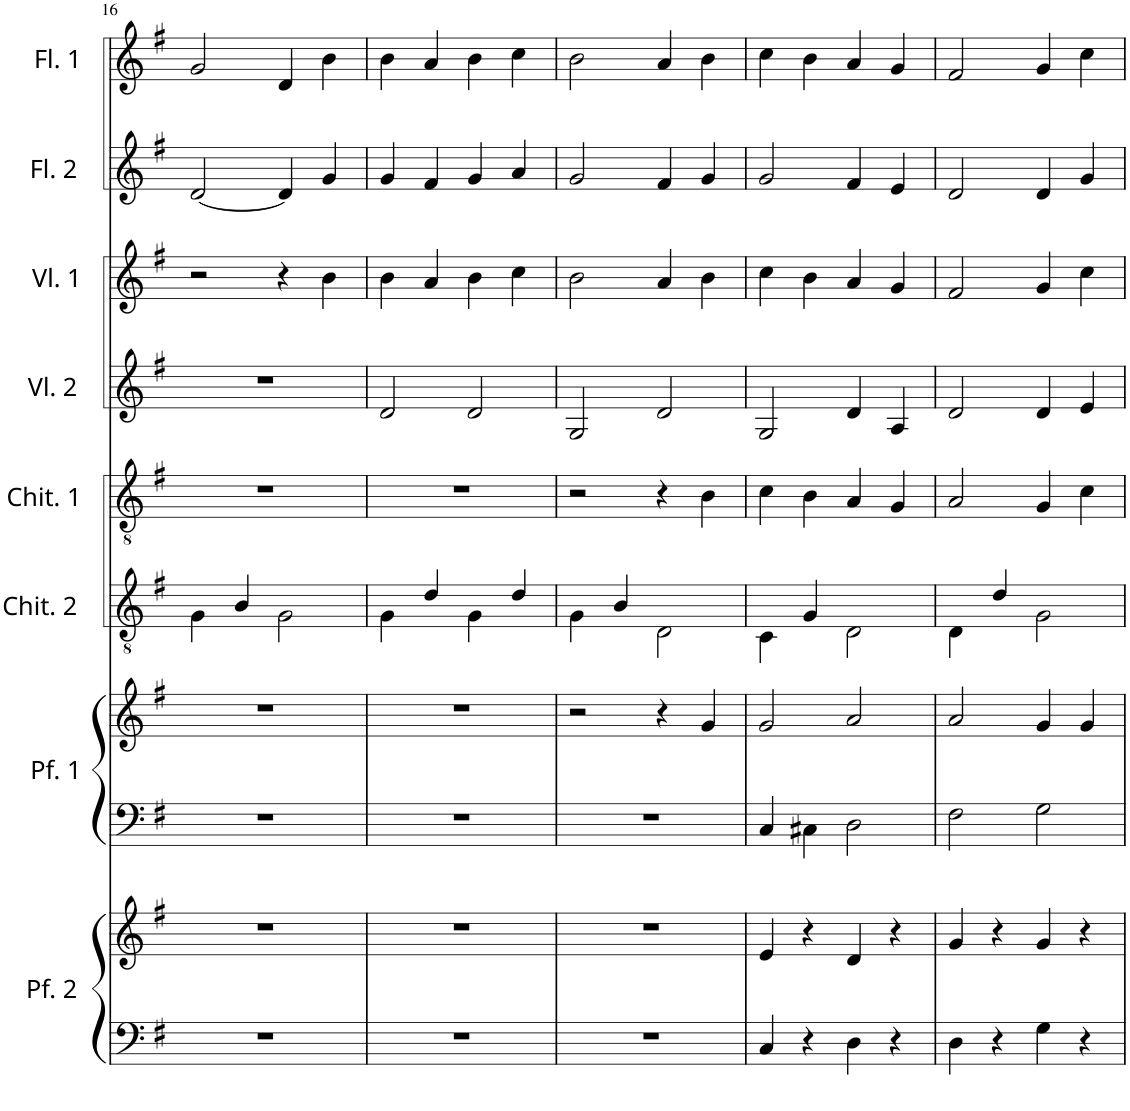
**kern	**kern	**kern	**kern	**kern	**kern	**kern	**kern	**kern	**kern
*part8	*part8	*part7	*part7	*part6	*part5	*part4	*part3	*part2	*part1
*staff10	*staff9	*staff8	*staff7	*staff6	*staff5	*staff4	*staff3	*staff2	*staff1
*I"Pianoforte 2	*	*I"Pianoforte 1	*	*I"Chitarra 2	*I"Chitarra 1	*I"Violino 2	*I"Violino 1	*I"Flauto 2	*I"Flauto 1
*I'Pf. 2	*	*I'Pf. 1	*	*I'Chit. 2	*I'Chit. 1	*I'Vl. 2	*I'Vl. 1	*I'Fl. 2	*I'Fl. 1
!!LO:PB:g=z
*clefF4	*clefG2	*clefF4	*clefG2	*clefGv2	*clefGv2	*clefG2	*clefG2	*clefG2	*clefG2
*k[f#]	*k[f#]	*k[f#]	*k[f#]	*k[f#]	*k[f#]	*k[f#]	*k[f#]	*k[f#]	*k[f#]
*M4/4	*M4/4	*M4/4	*M4/4	*M4/4	*M4/4	*M4/4	*M4/4	*M4/4	*M4/4
=16	=16	=16	=16	=16	=16	=16	=16	=16	=16
1r	1r	1r	1r	4G\	1r	1r	2r	[2d/	2g/
.	.	.	.	4B/	.	.	.	.	.
.	.	.	.	2G\	.	.	4r	4d/]	4d/
.	.	.	.	.	.	.	4b\	4g/	4b\
=17	=17	=17	=17	=17	=17	=17	=17	=17	=17
1r	1r	1r	1r	4G\	1r	2d/	4b\	4g/	4b\
.	.	.	.	4d/	.	.	4a/	4f#/	4a/
.	.	.	.	4G\	.	2d/	4b\	4g/	4b\
.	.	.	.	4d/	.	.	4cc\	4a/	4cc\
=18	=18	=18	=18	=18	=18	=18	=18	=18	=18
1r	1r	1r	2r	4G\	2r	2G/	2b\	2g/	2b\
.	.	.	.	4B/	.	.	.	.	.
.	.	.	4r	2D\	4r	2d/	4a/	4f#/	4a/
.	.	.	4g/	.	4B\	.	4b\	4g/	4b\
=19	=19	=19	=19	=19	=19	=19	=19	=19	=19
4C/	4e/	4C/	2g/	4C\	4c\	2G/	4cc\	2g/	4cc\
4r	4r	4C#X\	.	4G/	4B\	.	4b\	.	4b\
4D\	4d/	2D\	2a/	2D\	4A/	4d/	4a/	4f#/	4a/
4r	4r	.	.	.	4G/	4A/	4g/	4e/	4g/
=20	=20	=20	=20	=20	=20	=20	=20	=20	=20
4D\	4g/	2F#\	2a/	4D\	2A/	2d/	2f#/	2d/	2f#/
4r	4r	.	.	4d/	.	.	.	.	.
4G\	4g/	2G\	4g/	2G\	4G/	4d/	4g/	4d/	4g/
4r	4r	.	4g/	.	4c\	4e/	4cc\	4g/	4cc\
=	=	=	=	=	=	=	=	=	=
*-	*-	*-	*-	*-	*-	*-	*-	*-	*-
